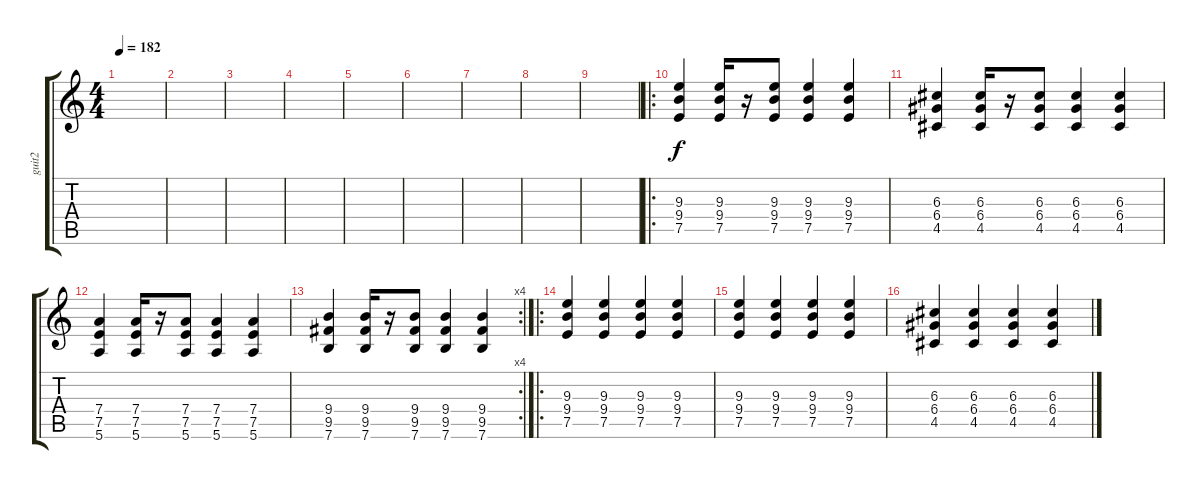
\track ("guit2" "guit2") {instrument overdrivenguitar}
\staff {score tabs}
\tuning (E4 B3 G3 D3 A2 E2) {hide}
\ts (4 4)
\tempo 182
\clef g2
\ks c
|
|
|
|
|
|
|
|
|
\ro
(9.3 9.4 7.5).4 (9.3 9.4 7.5).16 r.16 (9.3 9.4 7.5).8 (9.3 9.4 7.5).4 (9.3 9.4 7.5).4 |
(6.3 6.4 4.5).4 (6.3 6.4 4.5).16 r.16 (6.3 6.4 4.5).8 (6.3 6.4 4.5).4 (6.3 6.4 4.5).4 |
(7.4 7.5 5.6).4 (7.4 7.5 5.6).16 r.16 (7.4 7.5 5.6).8 (7.4 7.5 5.6).4 (7.4 7.5 5.6).4 |
\rc 4
(9.4 9.5 7.6).4 (9.4 9.5 7.6).16 r.16 (9.4 9.5 7.6).8 (9.4 9.5 7.6).4 (9.4 9.5 7.6).4 |
\ro
(9.3 9.4 7.5).4 (9.3 9.4 7.5).4 (9.3 9.4 7.5).4 (9.3 9.4 7.5).4 |
(9.3 9.4 7.5).4 (9.3 9.4 7.5).4 (9.3 9.4 7.5).4 (9.3 9.4 7.5).4 |
(6.3 6.4 4.5).4 (6.3 6.4 4.5).4 (6.3 6.4 4.5).4 (6.3 6.4 4.5).4
